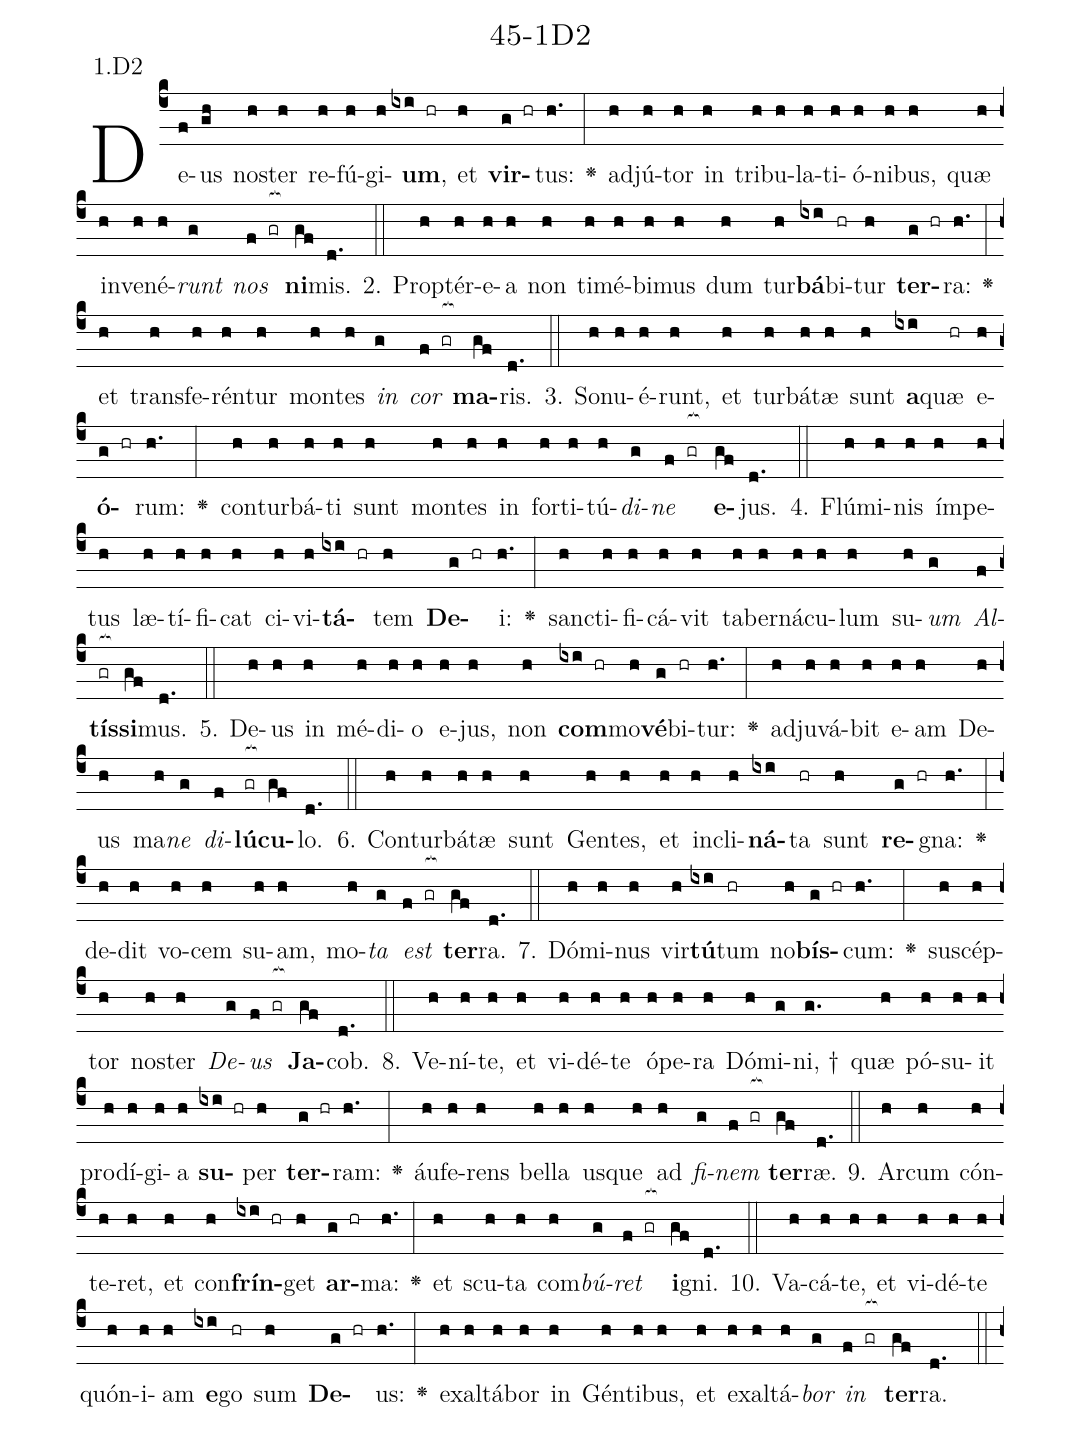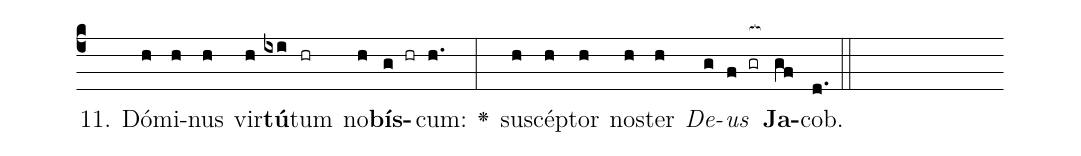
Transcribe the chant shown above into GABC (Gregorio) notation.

name: 45-1D2;
annotation: 1.D2;
%%
(c4)De(f)us(gh) nos(h)ter(h) re(h)fú(h)gi(h)<b>um</b>,(ixi hr) et(h) <b>vir</b>(g hr)tus:(h.) <v>\greheightstar</v>(:) ad(h)jú(h)tor(h) in(h) tri(h)bu(h)la(h)ti(h)ó(h)ni(h)bus,(h) quæ(h) in(h)ve(h)né(h)<i>runt</i>(g) <i>nos</i>(f gr[ocb:1{]) <b>ni</b>(gf[ocb:0}])mis.(d.) (::)
2. Prop(h)tér(h)e(h)a(h) non(h) ti(h)mé(h)bi(h)mus(h) dum(h) tur(h)<b>bá</b>(ixi)bi(hr)tur(h) <b>ter</b>(g hr)ra:(h.) <v>\greheightstar</v>(:) et(h) trans(h)fe(h)rén(h)tur(h) mon(h)tes(h) <i>in</i>(g) <i>cor</i>(f gr[ocb:1{]) <b>ma</b>(gf[ocb:0}])ris.(d.) (::)
3. So(h)nu(h)é(h)runt,(h) et(h) tur(h)bá(h)tæ(h) sunt(h) <b>a</b>(ixi)quæ(hr) e(h)<b>ó</b>(g hr)rum:(h.) <v>\greheightstar</v>(:) con(h)tur(h)bá(h)ti(h) sunt(h) mon(h)tes(h) in(h) for(h)ti(h)tú(h)<i>di</i>(g)<i>ne</i>(f gr[ocb:1{]) <b>e</b>(gf[ocb:0}])jus.(d.) (::)
4. Flú(h)mi(h)nis(h) ím(h)pe(h)tus(h) læ(h)tí(h)fi(h)cat(h) ci(h)vi(h)<b>tá</b>(ixi hr)tem(h) <b>De</b>(g hr)i:(h.) <v>\greheightstar</v>(:) sanc(h)ti(h)fi(h)cá(h)vit(h) ta(h)ber(h)ná(h)cu(h)lum(h) su(h)<i>um</i>(g) <i>Al</i>(f)<b>tís</b>(gr[ocb:1{])<b>si</b>(gf[ocb:0}])mus.(d.) (::)
5. De(h)us(h) in(h) mé(h)di(h)o(h) e(h)jus,(h) non(h) <b>com</b>(ixi hr)mo(h)<b>vé</b>(g)bi(hr)tur:(h.) <v>\greheightstar</v>(:) ad(h)ju(h)vá(h)bit(h) e(h)am(h) De(h)us(h) ma(h)<i>ne</i>(g) <i>di</i>(f)<b>lú</b>(gr[ocb:1{])<b>cu</b>(gf[ocb:0}])lo.(d.) (::)
6. Con(h)tur(h)bá(h)tæ(h) sunt(h) Gen(h)tes,(h) et(h) in(h)cli(h)<b>ná</b>(ixi)ta(hr) sunt(h) <b>re</b>(g hr)gna:(h.) <v>\greheightstar</v>(:) de(h)dit(h) vo(h)cem(h) su(h)am,(h) mo(h)<i>ta</i>(g) <i>est</i>(f gr[ocb:1{]) <b>ter</b>(gf[ocb:0}])ra.(d.) (::)
7. Dó(h)mi(h)nus(h) vir(h)<b>tú</b>(ixi)tum(hr) no(h)<b>bís</b>(g hr)cum:(h.) <v>\greheightstar</v>(:) su(h)scép(h)tor(h) nos(h)ter(h) <i>De</i>(g)<i>us</i>(f gr[ocb:1{]) <b>Ja</b>(gf[ocb:0}])cob.(d.) (::)
8. Ve(h)ní(h)te,(h) et(h) vi(h)dé(h)te(h) ó(h)pe(h)ra(h) Dó(h)mi(g)ni, †(g.) quæ(h) pó(h)su(h)it(h) prod(h)í(h)gi(h)a(h) <b>su</b>(ixi hr)per(h) <b>ter</b>(g hr)ram:(h.) <v>\greheightstar</v>(:) áu(h)fe(h)rens(h) bel(h)la(h) us(h)que(h) ad(h) <i>fi</i>(g)<i>nem</i>(f gr[ocb:1{]) <b>ter</b>(gf[ocb:0}])ræ.(d.) (::)
9. Ar(h)cum(h) cón(h)te(h)ret,(h) et(h) con(h)<b>frín</b>(ixi hr)get(h) <b>ar</b>(g hr)ma:(h.) <v>\greheightstar</v>(:) et(h) scu(h)ta(h) com(h)<i>bú</i>(g)<i>ret</i>(f gr[ocb:1{]) <b>i</b>(gf[ocb:0}])gni.(d.) (::)
10. Va(h)cá(h)te,(h) et(h) vi(h)dé(h)te(h) quón(h)i(h)am(h) <b>e</b>(ixi)go(hr) sum(h) <b>De</b>(g hr)us:(h.) <v>\greheightstar</v>(:) ex(h)al(h)tá(h)bor(h) in(h) Gén(h)ti(h)bus,(h) et(h) ex(h)al(h)tá(h)<i>bor</i>(g) <i>in</i>(f gr[ocb:1{]) <b>ter</b>(gf[ocb:0}])ra.(d.) (::)
11. Dó(h)mi(h)nus(h) vir(h)<b>tú</b>(ixi)tum(hr) no(h)<b>bís</b>(g hr)cum:(h.) <v>\greheightstar</v>(:) su(h)scép(h)tor(h) nos(h)ter(h) <i>De</i>(g)<i>us</i>(f gr[ocb:1{]) <b>Ja</b>(gf[ocb:0}])cob.(d.) (::)
